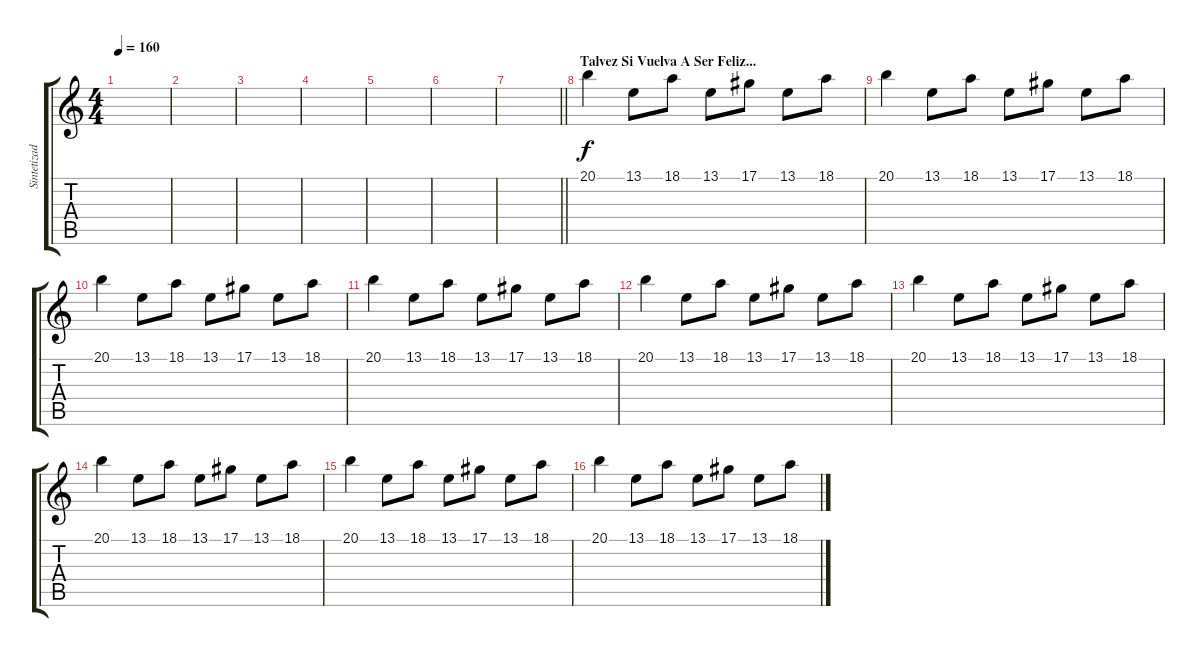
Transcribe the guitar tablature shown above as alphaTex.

\track ("Sintetizador" "Sintetizad") {instrument lead2sawtooth}
\staff {score tabs}
\tuning (Eb4 Bb3 Gb3 Db3 Ab2 Eb2) {hide}
\ts (4 4)
\tempo 160
\clef g2
\ks c
|
|
|
|
|
|
\barLineRight lightlight
|
\section ("" "Talvez Si Vuelva A Ser Feliz...")
20.1.4{dy f instrument lead2sawtooth} 13.1.8 18.1.8 13.1.8 17.1.8 13.1.8 18.1.8 |
20.1.4 13.1.8 18.1.8 13.1.8 17.1.8 13.1.8 18.1.8 |
20.1.4 13.1.8 18.1.8 13.1.8 17.1.8 13.1.8 18.1.8 |
20.1.4 13.1.8 18.1.8 13.1.8 17.1.8 13.1.8 18.1.8 |
20.1.4 13.1.8 18.1.8 13.1.8 17.1.8 13.1.8 18.1.8 |
20.1.4 13.1.8 18.1.8 13.1.8 17.1.8 13.1.8 18.1.8 |
20.1.4 13.1.8 18.1.8 13.1.8 17.1.8 13.1.8 18.1.8 |
20.1.4 13.1.8 18.1.8 13.1.8 17.1.8 13.1.8 18.1.8 |
20.1.4 13.1.8 18.1.8 13.1.8 17.1.8 13.1.8 18.1.8
